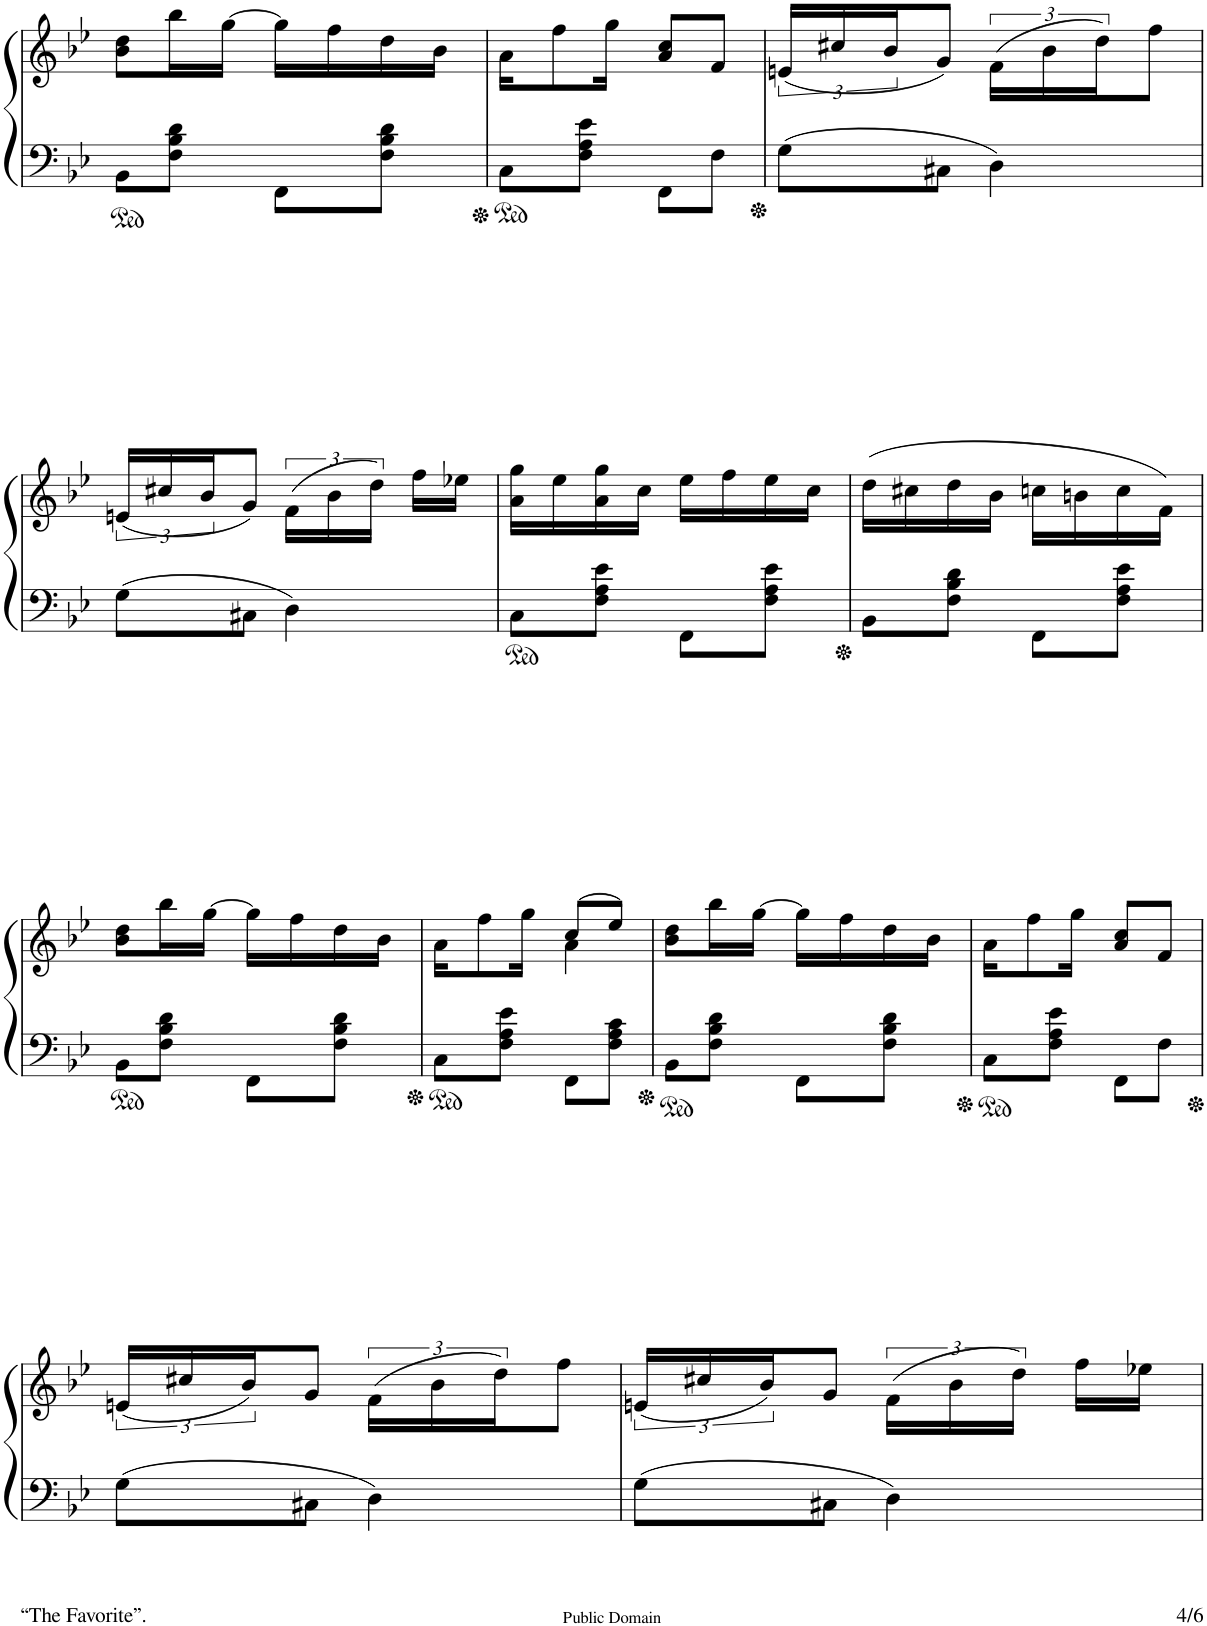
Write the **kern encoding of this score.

**kern	**kern
*part1	*part1
*staff2	*staff1
*I"Piano	*
*I'Pno.	*
!!LO:PB:g=z
*clefF4	*clefG2
*k[b-e-]	*k[b-e-]
*B-:	*B-:
*M2/4	*M2/4
=41	=41
8BB-\L	8b-\ 8dd\L
8F\ 8B-\ 8d\J	16bb-\L
.	[16gg\JJ
8FF\L	16gg\LL]
.	16ff\
8F\ 8B-\ 8d\J	16dd\
.	16b-\JJ
=42	=42
8C\L	16a\KL
.	8ff\
8F\ 8A\ 8e-\J	.
.	16gg\Jk
8FF\L	8a/ 8cc/L
8F\J	8f/J
=43	=43
8G\L	(24en/LL
.	24cc#X/
.	24b-/J
8C#X\J	8g/J)
4D\	(24f\LL
.	24b-\
.	24dd\J)
.	8ff\J
!!LO:LB:g=z
=44	=44
8G\L	(24en/LL
.	24cc#X/
.	24b-/J
8C#X\J	8g/J)
4D\	(24f\LL
.	24b-\
.	24dd\JJ)
.	16ff\LL
.	16ee-X\JJ
=45	=45
8C\L	16a\ 16gg\LL
.	16ee-\
8F\ 8A\ 8e-\J	16a\ 16gg\
.	16cc\JJ
8FF\L	16ee-\LL
.	16ff\
8F\ 8A\ 8e-\J	16ee-\
.	16cc\JJ
=46	=46
8BB-\L	(16dd\LL
.	16cc#X\
8F\ 8B-\ 8d\J	16dd\
.	16b-\JJ
8FF\L	16ccn\LL
.	16bn\
8F\ 8A\ 8e-\J	16cc\
.	16f\JJ)
!!LO:LB:g=z
=47	=47
8BB-\L	8b-\ 8dd\L
8F\ 8B-\ 8d\J	16bb-\L
.	[16gg\JJ
8FF\L	16gg\LL]
.	16ff\
8F\ 8B-\ 8d\J	16dd\
.	16b-\JJ
=48	=48
*	*^
8C\L	16a\KL	4ryy
.	8ff\	.
8F\ 8A\ 8e-\J	.	.
.	16gg\Jk	.
8FF\L	(8cc/L	4a\
8F\ 8A\ 8c\J	8ee-/J)	.
*	*v	*v
=49	=49
8BB-\L	8b-\ 8dd\L
8F\ 8B-\ 8d\J	16bb-\L
.	[16gg\JJ
8FF\L	16gg\LL]
.	16ff\
8F\ 8B-\ 8d\J	16dd\
.	16b-\JJ
=50	=50
8C\L	16a\KL
.	8ff\
8F\ 8A\ 8e-\J	.
.	16gg\Jk
8FF\L	8a/ 8cc/L
8F\J	8f/J
!!LO:LB:g=z
=51	=51
8G\L	(24en/LL
.	24cc#X/
.	24b-/J)
8C#X\J	8g/J
4D\	(24f\LL
.	24b-\
.	24dd\J)
.	8ff\J
=52	=52
8G\L	(24en/LL
.	24cc#X/
.	24b-/J)
8C#X\J	8g/J
4D\	(24f\LL
.	24b-\
.	24dd\JJ)
.	16ff\LL
.	16ee-X\JJ
=	=
*-	*-
